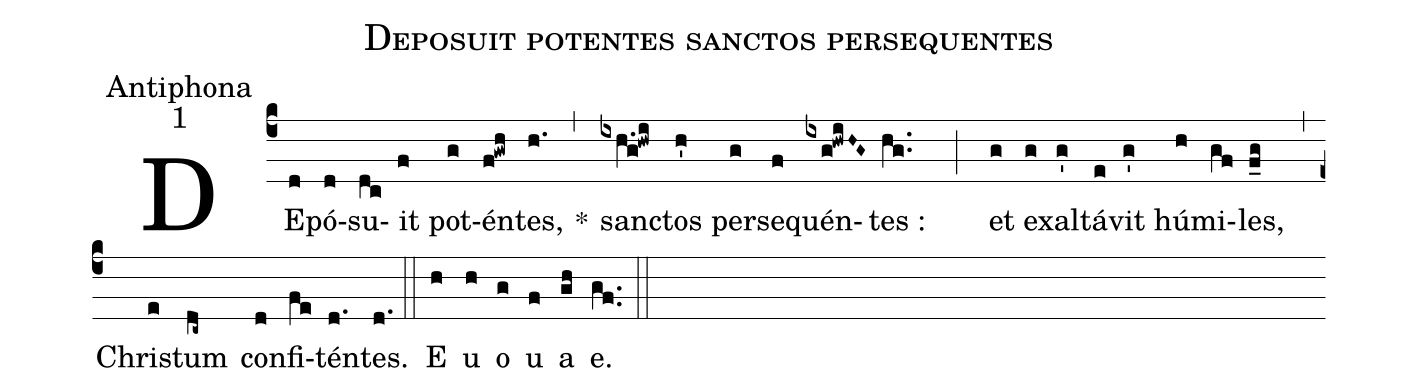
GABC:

name:Deposuit potentes sanctos persequentes;
office-part:Antiphona;
mode:1;
%%
(c4)DE(d)pó(d)su(dc)it(f) pot(g)én(f!gwh)tes,(h.) *(,) sanc(ixh.g!hwi)tos(h') per(g)se(f)quén(ixg!hwiH~G~)tes :(hg..) ( ;) et(g) ex(g)al(g')tá(e)vit(g') hú(h)mi(gf)les,(f_g) (,) Chri(e)stum(dc~) con(d)fi(fe)tén(d.)tes.(d.) (::) <eu>E(h) u(h) o(g) u(f) a(gh) e.</eu>(gf..) (::)
